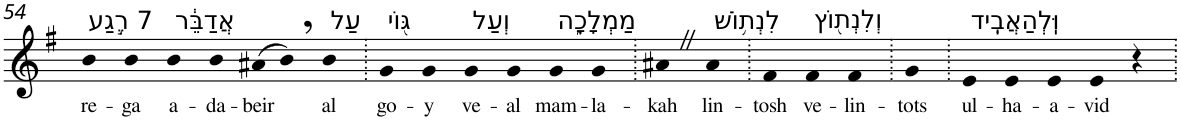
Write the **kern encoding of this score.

**kern	**text
*part1	*part1
*staff1	*staff1
*I"Piano	*
*I'Pno	*
!!LO:PB:g=z
*clefG2	*
*k[f#]	*
*G:	*
=54	=54
!LO:TX:a:t=7 רֶ֣גַע	!
!	!LO:LY:b
4b	re-
!	!LO:LY:b
4b	-ga
!LO:TX:a:t=אֲדַבֵּ֔ר	!
!	!LO:LY:b
4b	a-
!	!LO:LY:b
4b	-da-
!	!LO:LY:b
(>8a#X	-beir
8b,)	.
!LO:TX:a:t=עַל	!
!	!LO:LY:b
4b	al
=55.	=55.
!LO:TX:a:t=גּ֖וֹי	!
!	!LO:LY:b
4g	go-
!	!LO:LY:b
4g	-y
!LO:TX:a:t=וְעַל	!
!	!LO:LY:b
4g	ve-
!	!LO:LY:b
4g	-al
!LO:TX:a:t=מַמְלָכָ֑ה	!
!	!LO:LY:b
4g	mam-
!	!LO:LY:b
4g	-la-
=56.	=56.
!	!LO:LY:b
4a#XZ	-kah
!LO:TX:a:t=לִנְת֥וֹשׁ	!
!	!LO:LY:b
4a#	lin-
=57.	=57.
!	!LO:LY:b
4f#	-tosh
!LO:TX:a:t=וְלִנְת֖וֹץ	!
!	!LO:LY:b
4f#	ve-
!	!LO:LY:b
4f#	-lin-
=58.	=58.
!	!LO:LY:b
4g	-tots
=59.	=59.
!LO:TX:a:t=וּֽלְהַאֲבִֽיד	!
!	!LO:LY:b
4e	ul-
!	!LO:LY:b
4e	-ha-
!	!LO:LY:b
4e	-a-
!	!LO:LY:b
4e	-vid
4r	.
=.	=.
*-	*-
